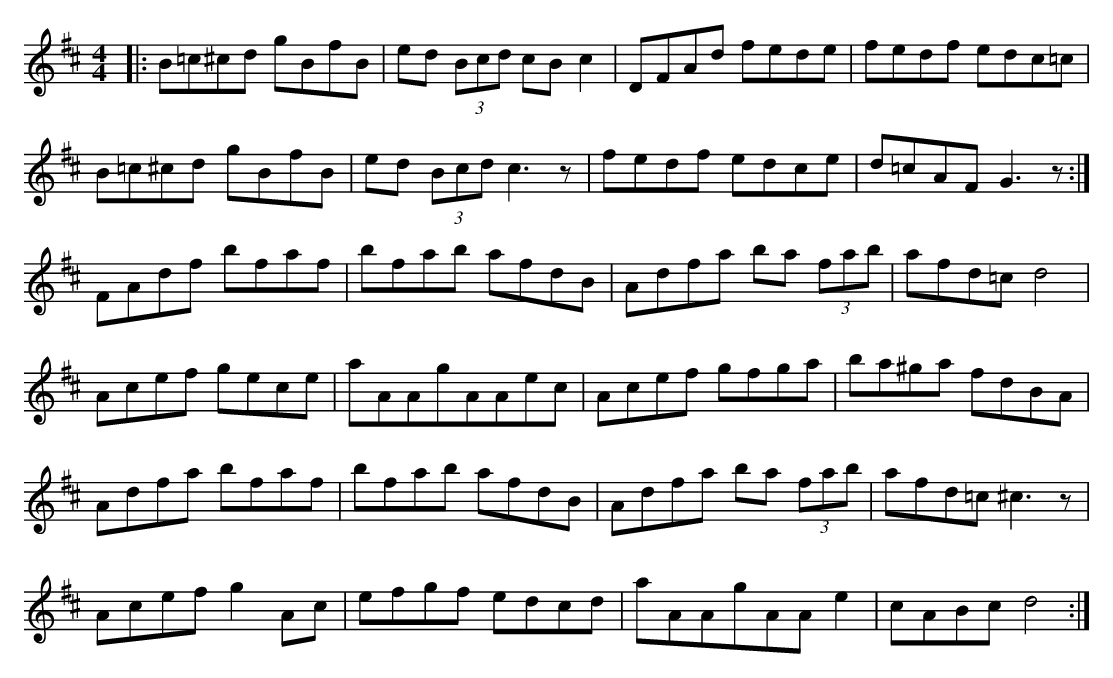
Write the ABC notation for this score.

X:1
M:4/4
K:D
|:B=c^cd gBfB|ed (3Bcd cB c2|DFAd fede|fedf edc=c|
B=c^cd gBfB|ed (3Bcd c3 z|fedf edce|d=cAF G3z:|
FAdf bfaf|bfab afdB|Adfa ba (3fab|afd=c d4|
Acef gece|aAAgAAec|Acef gfga|ba^ga fdBA|
Adfa bfaf|bfab afdB|Adfa ba (3fab|afd=c ^c3z|
Acef g2 Ac|efgf edcd|aAAgAAe2|cABc d4:|
